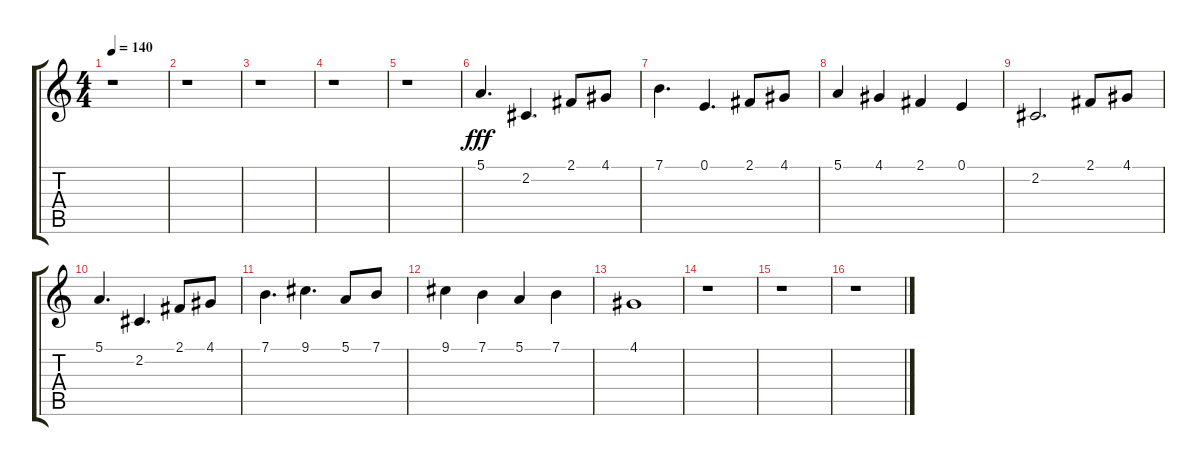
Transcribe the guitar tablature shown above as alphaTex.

\track "" {instrument acousticgrandpiano}
\staff {score tabs}
\tuning (E4 B3 G3 D3 A2 E2) {hide}
\ts (4 4)
\tempo 140
\clef g2
\ks c
r.1{dy fff} |
r.1 |
r.1 |
r.1 |
r.1 |
5.1.4{d} 2.2.4{d} 2.1.8 4.1.8 |
7.1.4{d} 0.1.4{d} 2.1.8 4.1.8 |
5.1.4 4.1.4 2.1.4 0.1.4 |
2.2.2{d} 2.1.8 4.1.8 |
5.1.4{d} 2.2.4{d} 2.1.8 4.1.8 |
7.1.4{d} 9.1.4{d} 5.1.8 7.1.8 |
9.1.4 7.1.4 5.1.4 7.1.4 |
4.1.1 |
r.1 |
r.1 |
r.1
